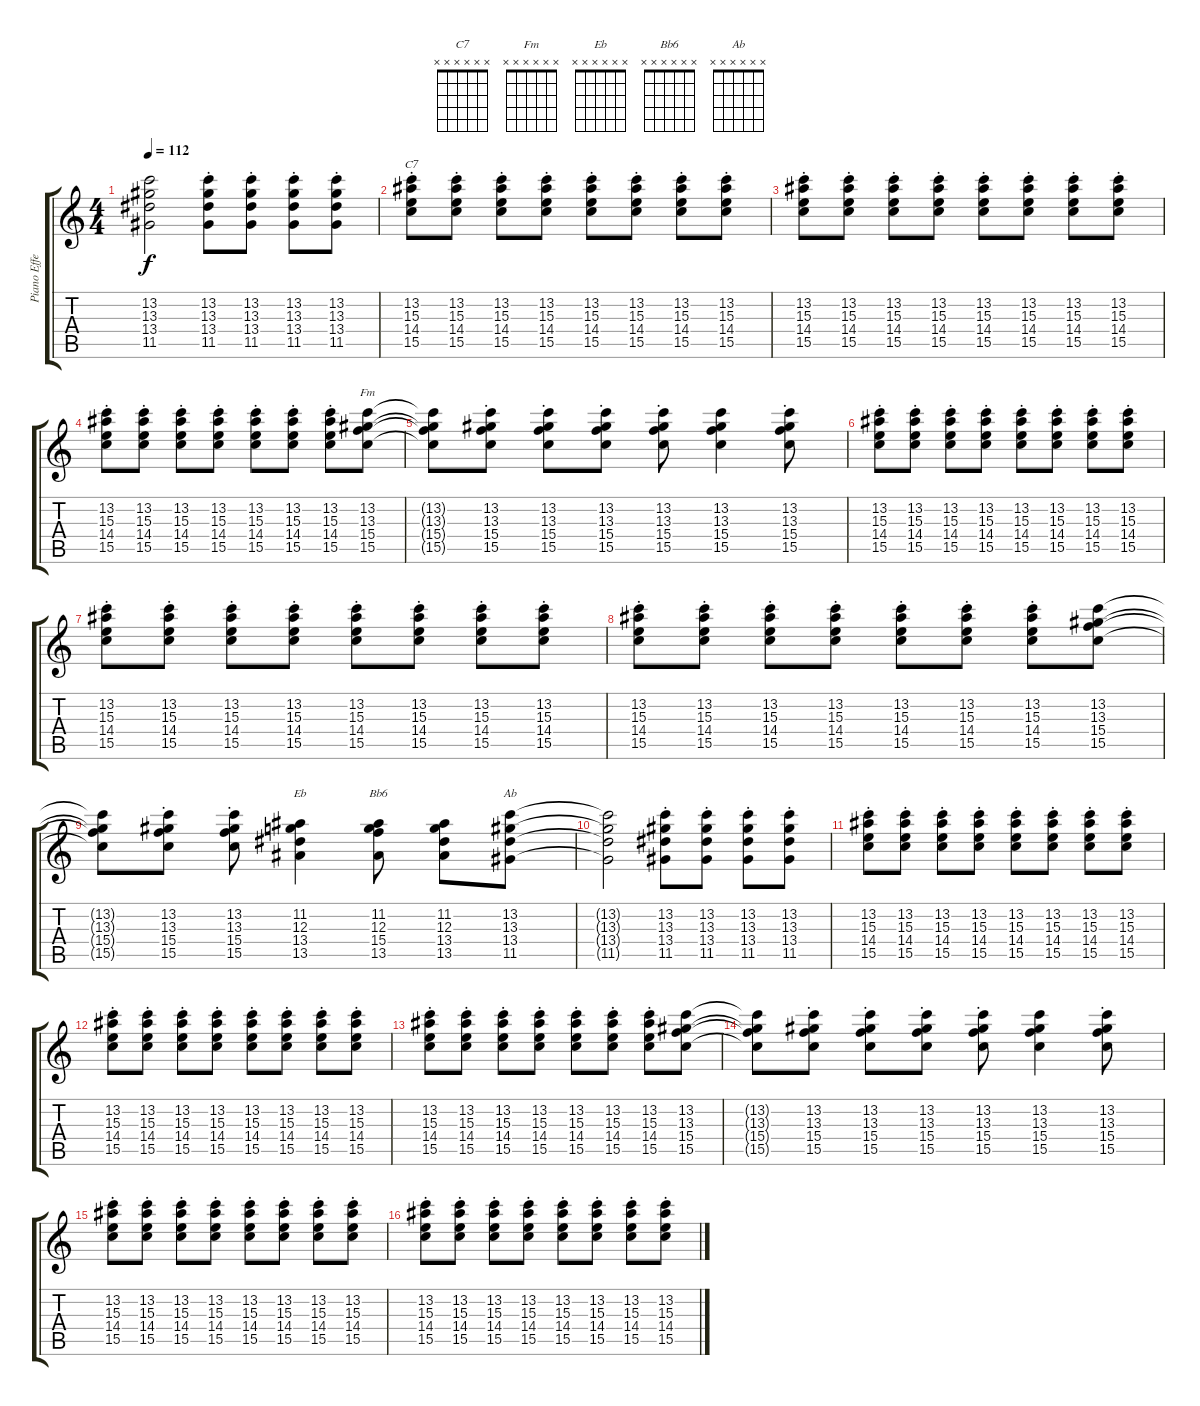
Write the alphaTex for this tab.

\track ("Piano Effect" "Piano Effe") {instrument synthbass2}
\staff {score tabs}
\tuning (E4 B3 G3 D3 A2 E2) {hide}
\chord ("C7" x x x x x x)
\chord ("Fm" x x x x x x)
\chord ("Eb" x x x x x x)
\chord ("Bb6" x x x x x x)
\chord ("Ab" x x x x x x)
\ts (4 4)
\tempo 112
\clef g2
\ks c
(13.2{t} 13.3{t} 13.4{t} 11.5{t}).2{dy f} (13.2{st} 13.3{st} 13.4{st} 11.5{st}).8 (13.2{st} 13.3{st} 13.4{st} 11.5{st}).8 (13.2{st} 13.3{st} 13.4{st} 11.5{st}).8 (13.2{st} 13.3{st} 13.4{st} 11.5{st}).8 |
(13.2{st} 15.3{st} 14.4{st} 15.5{st}).8{ch "C7" volume 7} (13.2{st} 15.3{st} 14.4{st} 15.5{st}).8 (13.2{st} 15.3{st} 14.4{st} 15.5{st}).8 (13.2{st} 15.3{st} 14.4{st} 15.5{st}).8 (13.2{st} 15.3{st} 14.4{st} 15.5{st}).8 (13.2{st} 15.3{st} 14.4{st} 15.5{st}).8 (13.2{st} 15.3{st} 14.4{st} 15.5{st}).8 (13.2{st} 15.3{st} 14.4{st} 15.5{st}).8 |
(13.2{st} 15.3{st} 14.4{st} 15.5{st}).8 (13.2{st} 15.3{st} 14.4{st} 15.5{st}).8 (13.2{st} 15.3{st} 14.4{st} 15.5{st}).8 (13.2{st} 15.3{st} 14.4{st} 15.5{st}).8 (13.2{st} 15.3{st} 14.4{st} 15.5{st}).8 (13.2{st} 15.3{st} 14.4{st} 15.5{st}).8 (13.2{st} 15.3{st} 14.4{st} 15.5{st}).8 (13.2{st} 15.3{st} 14.4{st} 15.5{st}).8 |
(13.2{st} 15.3{st} 14.4{st} 15.5{st}).8 (13.2{st} 15.3{st} 14.4{st} 15.5{st}).8 (13.2{st} 15.3{st} 14.4{st} 15.5{st}).8 (13.2{st} 15.3{st} 14.4{st} 15.5{st}).8 (13.2{st} 15.3{st} 14.4{st} 15.5{st}).8 (13.2{st} 15.3{st} 14.4{st} 15.5{st}).8 (13.2{st} 15.3{st} 14.4{st} 15.5{st}).8 (13.2 13.3 15.4 15.5).8{ch "Fm"} |
(13.2{t} 13.3{t} 15.4{t} 15.5{t}).8 (13.2{st} 13.3{st} 15.4{st} 15.5{st}).8 (13.2{st} 13.3{st} 15.4{st} 15.5{st}).8 (13.2{st} 13.3{st} 15.4{st} 15.5{st}).8 (13.2{st} 13.3{st} 15.4{st} 15.5{st}).8 (13.2 13.3 15.4 15.5).4 (13.2{st} 13.3{st} 15.4{st} 15.5{st}).8 |
(13.2{st} 15.3{st} 14.4{st} 15.5{st}).8{volume 7} (13.2{st} 15.3{st} 14.4{st} 15.5{st}).8 (13.2{st} 15.3{st} 14.4{st} 15.5{st}).8 (13.2{st} 15.3{st} 14.4{st} 15.5{st}).8 (13.2{st} 15.3{st} 14.4{st} 15.5{st}).8 (13.2{st} 15.3{st} 14.4{st} 15.5{st}).8 (13.2{st} 15.3{st} 14.4{st} 15.5{st}).8 (13.2{st} 15.3{st} 14.4{st} 15.5{st}).8 |
(13.2{st} 15.3{st} 14.4{st} 15.5{st}).8 (13.2{st} 15.3{st} 14.4{st} 15.5{st}).8 (13.2{st} 15.3{st} 14.4{st} 15.5{st}).8 (13.2{st} 15.3{st} 14.4{st} 15.5{st}).8 (13.2{st} 15.3{st} 14.4{st} 15.5{st}).8 (13.2{st} 15.3{st} 14.4{st} 15.5{st}).8 (13.2{st} 15.3{st} 14.4{st} 15.5{st}).8 (13.2{st} 15.3{st} 14.4{st} 15.5{st}).8 |
(13.2{st} 15.3{st} 14.4{st} 15.5{st}).8 (13.2{st} 15.3{st} 14.4{st} 15.5{st}).8 (13.2{st} 15.3{st} 14.4{st} 15.5{st}).8 (13.2{st} 15.3{st} 14.4{st} 15.5{st}).8 (13.2{st} 15.3{st} 14.4{st} 15.5{st}).8 (13.2{st} 15.3{st} 14.4{st} 15.5{st}).8 (13.2{st} 15.3{st} 14.4{st} 15.5{st}).8 (13.2 13.3 15.4 15.5).8 |
(13.2{t} 13.3{t} 15.4{t} 15.5{t}).8 (13.2{st} 13.3{st} 15.4{st} 15.5{st}).8 (13.2{st} 13.3{st} 15.4{st} 15.5{st}).8 (11.2 12.3 13.4 13.5).4{ch "Eb"} (11.2 12.3 15.4 13.5).8{ch "Bb6"} (11.2 12.3 13.4 13.5).8 (13.2 13.3 13.4 11.5).8{ch "Ab"} |
(13.2{t} 13.3{t} 13.4{t} 11.5{t}).2 (13.2{st} 13.3{st} 13.4{st} 11.5{st}).8 (13.2{st} 13.3{st} 13.4{st} 11.5{st}).8 (13.2{st} 13.3{st} 13.4{st} 11.5{st}).8 (13.2{st} 13.3{st} 13.4{st} 11.5{st}).8 |
(13.2{st} 15.3{st} 14.4{st} 15.5{st}).8{volume 7} (13.2{st} 15.3{st} 14.4{st} 15.5{st}).8 (13.2{st} 15.3{st} 14.4{st} 15.5{st}).8 (13.2{st} 15.3{st} 14.4{st} 15.5{st}).8 (13.2{st} 15.3{st} 14.4{st} 15.5{st}).8 (13.2{st} 15.3{st} 14.4{st} 15.5{st}).8 (13.2{st} 15.3{st} 14.4{st} 15.5{st}).8 (13.2{st} 15.3{st} 14.4{st} 15.5{st}).8 |
(13.2{st} 15.3{st} 14.4{st} 15.5{st}).8 (13.2{st} 15.3{st} 14.4{st} 15.5{st}).8 (13.2{st} 15.3{st} 14.4{st} 15.5{st}).8 (13.2{st} 15.3{st} 14.4{st} 15.5{st}).8 (13.2{st} 15.3{st} 14.4{st} 15.5{st}).8 (13.2{st} 15.3{st} 14.4{st} 15.5{st}).8 (13.2{st} 15.3{st} 14.4{st} 15.5{st}).8 (13.2{st} 15.3{st} 14.4{st} 15.5{st}).8 |
(13.2{st} 15.3{st} 14.4{st} 15.5{st}).8 (13.2{st} 15.3{st} 14.4{st} 15.5{st}).8 (13.2{st} 15.3{st} 14.4{st} 15.5{st}).8 (13.2{st} 15.3{st} 14.4{st} 15.5{st}).8 (13.2{st} 15.3{st} 14.4{st} 15.5{st}).8 (13.2{st} 15.3{st} 14.4{st} 15.5{st}).8 (13.2{st} 15.3{st} 14.4{st} 15.5{st}).8 (13.2 13.3 15.4 15.5).8 |
(13.2{t} 13.3{t} 15.4{t} 15.5{t}).8 (13.2{st} 13.3{st} 15.4{st} 15.5{st}).8 (13.2{st} 13.3{st} 15.4{st} 15.5{st}).8 (13.2{st} 13.3{st} 15.4{st} 15.5{st}).8 (13.2{st} 13.3{st} 15.4{st} 15.5{st}).8 (13.2 13.3 15.4 15.5).4 (13.2{st} 13.3{st} 15.4{st} 15.5{st}).8 |
(13.2{st} 15.3{st} 14.4{st} 15.5{st}).8 (13.2{st} 15.3{st} 14.4{st} 15.5{st}).8 (13.2{st} 15.3{st} 14.4{st} 15.5{st}).8 (13.2{st} 15.3{st} 14.4{st} 15.5{st}).8 (13.2{st} 15.3{st} 14.4{st} 15.5{st}).8 (13.2{st} 15.3{st} 14.4{st} 15.5{st}).8 (13.2{st} 15.3{st} 14.4{st} 15.5{st}).8 (13.2{st} 15.3{st} 14.4{st} 15.5{st}).8 |
(13.2{st} 15.3{st} 14.4{st} 15.5{st}).8 (13.2{st} 15.3{st} 14.4{st} 15.5{st}).8 (13.2{st} 15.3{st} 14.4{st} 15.5{st}).8 (13.2{st} 15.3{st} 14.4{st} 15.5{st}).8 (13.2{st} 15.3{st} 14.4{st} 15.5{st}).8 (13.2{st} 15.3{st} 14.4{st} 15.5{st}).8 (13.2{st} 15.3{st} 14.4{st} 15.5{st}).8 (13.2{st} 15.3{st} 14.4{st} 15.5{st}).8
